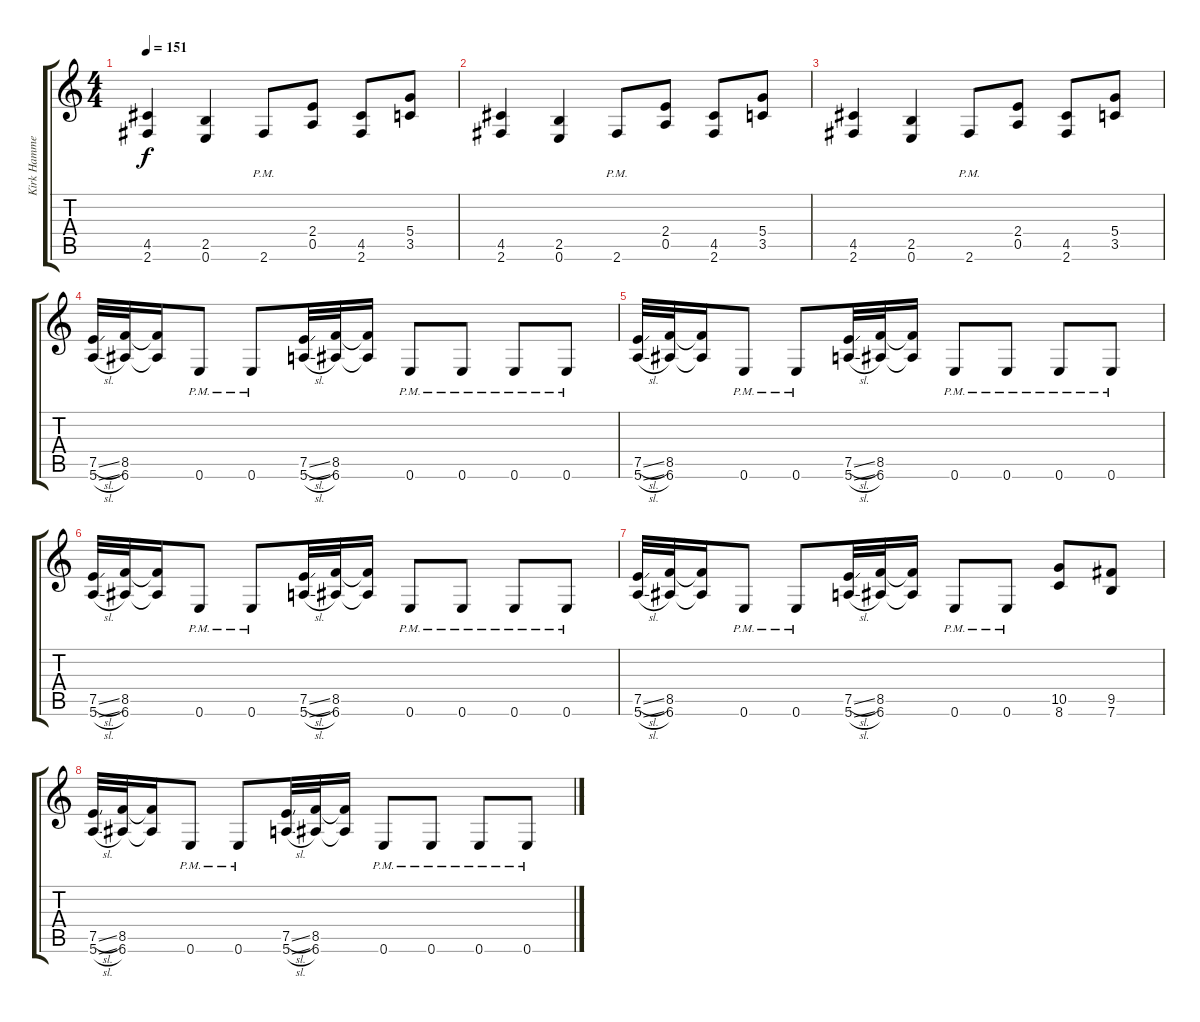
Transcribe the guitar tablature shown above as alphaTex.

\track ("Kirk Hammet" "Kirk Hamme") {instrument distortionguitar}
\staff {score tabs}
\tuning (E4 B3 G3 D3 A2 E2) {hide}
\ts (4 4)
\tempo 151
\clef g2
\ks c
(4.5 2.6).4{dy f} (2.5 0.6).4 2.6{pm}.8 (2.4 0.5).8 (4.5 2.6).8 (5.4 3.5).8 |
(4.5 2.6).4 (2.5 0.6).4 2.6{pm}.8 (2.4 0.5).8 (4.5 2.6).8 (5.4 3.5).8 |
(4.5 2.6).4 (2.5 0.6).4 2.6{pm}.8 (2.4 0.5).8 (4.5 2.6).8 (5.4 3.5).8 |
(7.5{sl} 5.6{sl}).32 (8.5 6.6).32 (8.5{t} 6.6{t}).16 0.6{pm}.8 0.6{pm}.8 (7.5{sl} 5.6{sl}).32 (8.5 6.6).32 (8.5{t} 6.6{t}).16 0.6{pm}.8 0.6{pm}.8 0.6{pm}.8 0.6{pm}.8 |
(7.5{sl} 5.6{sl}).32 (8.5 6.6).32 (8.5{t} 6.6{t}).16 0.6{pm}.8 0.6{pm}.8 (7.5{sl} 5.6{sl}).32 (8.5 6.6).32 (8.5{t} 6.6{t}).16 0.6{pm}.8 0.6{pm}.8 0.6{pm}.8 0.6{pm}.8 |
(7.5{sl} 5.6{sl}).32 (8.5 6.6).32 (8.5{t} 6.6{t}).16 0.6{pm}.8 0.6{pm}.8 (7.5{sl} 5.6{sl}).32 (8.5 6.6).32 (8.5{t} 6.6{t}).16 0.6{pm}.8 0.6{pm}.8 0.6{pm}.8 0.6{pm}.8 |
(7.5{sl} 5.6{sl}).32 (8.5 6.6).32 (8.5{t} 6.6{t}).16 0.6{pm}.8 0.6{pm}.8 (7.5{sl} 5.6{sl}).32 (8.5 6.6).32 (8.5{t} 6.6{t}).16 0.6{pm}.8 0.6{pm}.8 (10.5 8.6).8 (9.5 7.6).8 |
(7.5{sl} 5.6{sl}).32 (8.5 6.6).32 (8.5{t} 6.6{t}).16 0.6{pm}.8 0.6{pm}.8 (7.5{sl} 5.6{sl}).32 (8.5 6.6).32 (8.5{t} 6.6{t}).16 0.6{pm}.8 0.6{pm}.8 0.6{pm}.8 0.6{pm}.8
